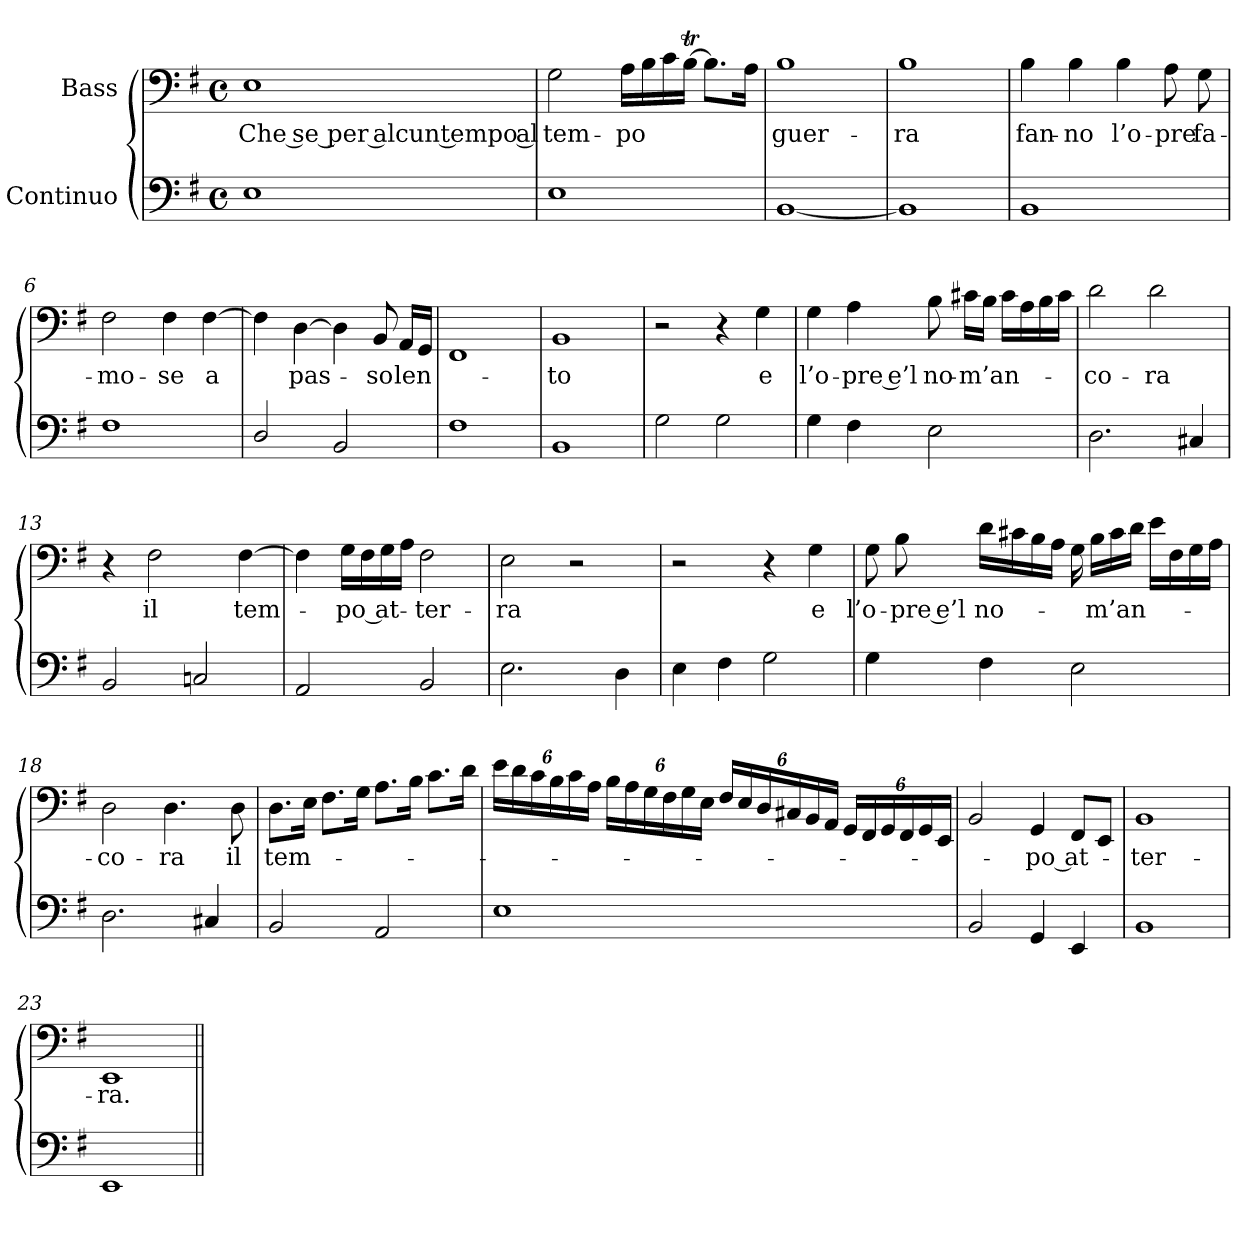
**kern	**kern	**text
*part2	*part1	*part1
*staff2	*staff1	*staff1
*I"Continuo	*I"Bass	*
*clefF4	*clefF4	*
*k[f#]	*k[f#]	*
*e:	*e:	*
*M4/4	*M4/4	*
*met(c)	*met(c)	*
=1||	=1||	=1||
!	!	!LO:LY:b
1E	1E	Che se per alcun tempo al
=2	=2	=2
!	!	!LO:LY:b
1E	2G\	tem-
!	!	!LO:LY:b
.	16A\LL	-po
.	16B\	.
.	16c\	.
.	[16Bt\JJ	.
.	8.B\L]	.
.	16A\Jk	.
=3	=3	=3
!	!	!LO:LY:b
[<1BB	1B	guer-
=4	=4	=4
!	!	!LO:LY:b
1BB]	1B	-ra
=5	=5	=5
!	!	!LO:LY:b
1BB	4B\	fan-
!	!	!LO:LY:b
.	4B\	-no
!	!	!LO:LY:b
.	4B\	l’o-
!	!	!LO:LY:b
.	8A\	-pre
!	!	!LO:LY:b
.	8G\	fa-
=6	=6	=6
!	!	!LO:LY:b
1F#	2F#\	-mo-
!	!	!LO:LY:b
.	4F#\	-se
!	!	!LO:LY:b
.	[>4F#\	a
!!LO:LB:g=z
=7	=7	=7
2D/	4F#\]	.
!	!	!LO:LY:b
.	[>4D\	pas-
2BB/	4D\]	.
!	!	!LO:LY:b
.	8BB/	-so
!	!	!LO:LY:b
.	16AA/LL	len-
.	16GG/JJ	.
=8	=8	=8
1F#	1FF#	.
=9	=9	=9
!	!	!LO:LY:b
1BB	1BB	-to
=10	=10	=10
2G\	2r	.
2G\	4r	.
!	!	!LO:LY:b
.	4G\	e
=11	=11	=11
!	!	!LO:LY:b
4G\	4G\	l’o-
!	!	!LO:LY:b
4F#\	4A\	-pre e’l
!	!	!LO:LY:b
2E\	8B\	no-
!	!	!LO:LY:b
.	16c#X\LL	-m’an-
.	16B\JJ	.
.	16c#\LL	.
.	16A\	.
.	16B\	.
.	16c#\JJ	.
=12	=12	=12
!	!	!LO:LY:b
2.D\	2d\	-co-
!	!	!LO:LY:b
.	2d\	-ra
4C#X/	.	.
=13	=13	=13
2BB/	4r	.
!	!	!LO:LY:b
.	2F#\	il
2Cn/	.	.
!	!	!LO:LY:b
.	[>4F#\	tem-
!!LO:LB:g=z
=14	=14	=14
2AA/	4F#\]	.
!	!	!LO:LY:b
.	16G\LL	-po at-
.	16F#\	.
.	16G\	.
.	16A\JJ	.
!	!	!LO:LY:b
2BB/	2F#\	-ter-
=15	=15	=15
!	!	!LO:LY:b
2.E\	2E\	-ra
.	2r	.
4D\	.	.
=16	=16	=16
4E\	2r	.
4F#\	.	.
2G\	4r	.
!	!	!LO:LY:b
.	4G\	e
=17	=17	=17
!	!	!LO:LY:b
4G\	8G\	l’o-
!	!	!LO:LY:b
.	8B\	-pre e’l
!	!	!LO:LY:b
4F#\	16d\LL	no-
.	16c#X\	.
.	16B\	.
.	16A\JJ	.
2E\	16G\	.
!	!	!LO:LY:b
.	16B\LL	-m’an-
.	16c#\	.
.	16d\JJ	.
.	16e\LL	.
.	16F#\	.
.	16G\	.
.	16A\JJ	.
=18	=18	=18
!	!	!LO:LY:b
2.D\	2D\	-co-
!	!	!LO:LY:b
.	4.D\	-ra
4C#X/	.	.
!	!	!LO:LY:b
.	8D\	il
!!LO:LB:g=z
=19	=19	=19
!	!	!LO:LY:b
2BB/	8.D\L	tem-
.	16E\Jk	.
.	8.F#\L	.
.	16G\Jk	.
2AA/	8.A\L	.
.	16B\Jk	.
.	8.c\L	.
.	16d\Jk	.
=20	=20	=20
*	*Xbrackettup	*
1E	24e\LL	.
.	24d\	.
.	24c\	.
.	24B\	.
.	24c\	.
.	24A\JJ	.
.	24B\LL	.
.	24A\	.
.	24G\	.
.	24F#\	.
.	24G\	.
.	24E\JJ	.
.	24F#/LL	.
.	24E/	.
.	24D/	.
.	24C#X/	.
.	24BB/	.
.	24AA/JJ	.
.	24GG/LL	.
.	24FF#/	.
.	24GG/	.
.	24FF#/	.
.	24GG/	.
.	24EE/JJ	.
=21	=21	=21
2BB/	2BB/	.
!	!	!LO:LY:b
4GG/	4GG/	-po at-
4EE/	8FF#/L	.
.	8EE/J	.
=22	=22	=22
!	!	!LO:LY:b
1BB	1BB	-ter-
=23	=23	=23
!	!	!LO:LY:b
1EE	1EE	-ra.
=||	=||	=||
*-	*-	*-
